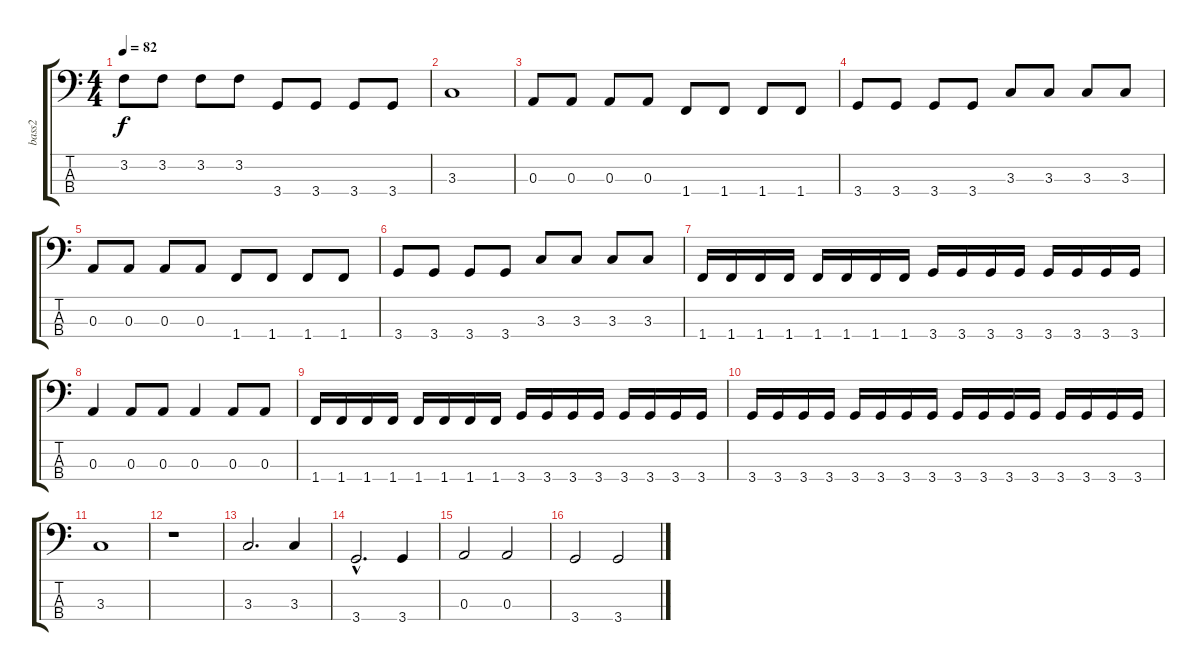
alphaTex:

\track ("bass2" "bass2") {instrument electricbassfinger}
\staff {score tabs}
\tuning (G2 D2 A1 E1) {hide}
\ts (4 4)
\tempo 82
\clef f4
\ks c
3.2.8{dy f} 3.2.8 3.2.8 3.2.8 3.4.8 3.4.8 3.4.8 3.4.8 |
3.3.1 |
0.3.8 0.3.8 0.3.8 0.3.8 1.4.8 1.4.8 1.4.8 1.4.8 |
3.4.8 3.4.8 3.4.8 3.4.8 3.3.8 3.3.8 3.3.8 3.3.8 |
0.3.8 0.3.8 0.3.8 0.3.8 1.4.8 1.4.8 1.4.8 1.4.8 |
3.4.8 3.4.8 3.4.8 3.4.8 3.3.8 3.3.8 3.3.8 3.3.8 |
1.4.16 1.4.16 1.4.16 1.4.16 1.4.16 1.4.16 1.4.16 1.4.16 3.4.16 3.4.16 3.4.16 3.4.16 3.4.16 3.4.16 3.4.16 3.4.16 |
0.3.4 0.3.8 0.3.8 0.3.4 0.3.8 0.3.8 |
1.4.16 1.4.16 1.4.16 1.4.16 1.4.16 1.4.16 1.4.16 1.4.16 3.4.16 3.4.16 3.4.16 3.4.16 3.4.16 3.4.16 3.4.16 3.4.16 |
3.4.16 3.4.16 3.4.16 3.4.16 3.4.16 3.4.16 3.4.16 3.4.16 3.4.16 3.4.16 3.4.16 3.4.16 3.4.16 3.4.16 3.4.16 3.4.16 |
3.3.1 |
r.1 |
3.3.2{d} 3.3.4 |
3.4{hac}.2{d} 3.4.4 |
0.3.2 0.3.2 |
3.4.2 3.4.2
